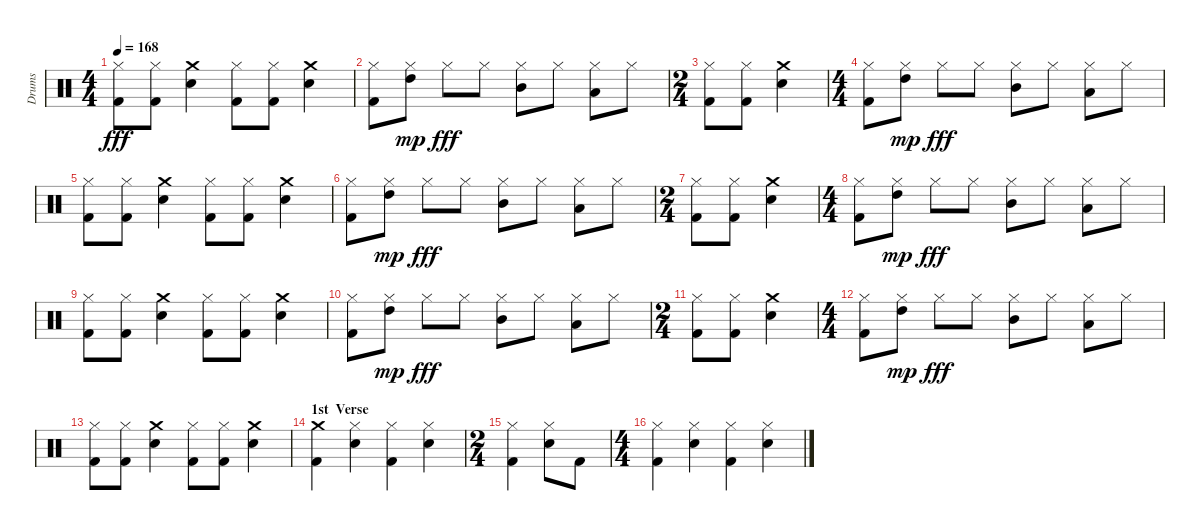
\track ("Drums" "Drums") {instrument percussion}
\staff {score}
\articulation defaults
\ts (4 4)
\tempo 168
\clef neutral
\ks c
("Hi-Hat (closed)" "Kick (hit) 2").8{dy fff} ("Hi-Hat (closed)" "Kick (hit) 2").8 ("Snare (hit) 2" "Crash medium (hit)").4 ("Kick (hit) 2" "Hi-Hat (closed)").8 ("Kick (hit) 2" "Hi-Hat (closed)").8 ("Crash medium (hit)" "Snare (hit) 2").4 |
("Hi-Hat (closed)" "Kick (hit) 2").8 ("High Tom (hit)" "Hi-Hat (closed)").8{dy mp} "Hi-Hat (closed)".8{dy fff} "Hi-Hat (closed)".8 ("Mid Tom (hit)" "Hi-Hat (closed)").8 "Hi-Hat (closed)".8 ("Low Tom (hit)" "Hi-Hat (closed)").8 "Hi-Hat (closed)".8 |
\ts (2 4)
("Kick (hit) 2" "Hi-Hat (closed)").8 ("Kick (hit) 2" "Hi-Hat (closed)").8 ("Snare (hit) 2" "Crash medium (hit)").4 |
\ts (4 4)
("Hi-Hat (closed)" "Kick (hit) 2").8 ("High Tom (hit)" "Hi-Hat (closed)").8{dy mp} "Hi-Hat (closed)".8{dy fff} "Hi-Hat (closed)".8 ("Mid Tom (hit)" "Hi-Hat (closed)").8 "Hi-Hat (closed)".8 ("Low Tom (hit)" "Hi-Hat (closed)").8 "Hi-Hat (closed)".8 |
("Hi-Hat (closed)" "Kick (hit) 2").8 ("Hi-Hat (closed)" "Kick (hit) 2").8 ("Snare (hit) 2" "Crash medium (hit)").4 ("Kick (hit) 2" "Hi-Hat (closed)").8 ("Kick (hit) 2" "Hi-Hat (closed)").8 ("Crash medium (hit)" "Snare (hit) 2").4 |
("Hi-Hat (closed)" "Kick (hit) 2").8 ("High Tom (hit)" "Hi-Hat (closed)").8{dy mp} "Hi-Hat (closed)".8{dy fff} "Hi-Hat (closed)".8 ("Mid Tom (hit)" "Hi-Hat (closed)").8 "Hi-Hat (closed)".8 ("Low Tom (hit)" "Hi-Hat (closed)").8 "Hi-Hat (closed)".8 |
\ts (2 4)
("Kick (hit) 2" "Hi-Hat (closed)").8 ("Kick (hit) 2" "Hi-Hat (closed)").8 ("Snare (hit) 2" "Crash medium (hit)").4 |
\ts (4 4)
("Hi-Hat (closed)" "Kick (hit) 2").8 ("High Tom (hit)" "Hi-Hat (closed)").8{dy mp} "Hi-Hat (closed)".8{dy fff} "Hi-Hat (closed)".8 ("Mid Tom (hit)" "Hi-Hat (closed)").8 "Hi-Hat (closed)".8 ("Low Tom (hit)" "Hi-Hat (closed)").8 "Hi-Hat (closed)".8 |
("Hi-Hat (closed)" "Kick (hit) 2").8 ("Hi-Hat (closed)" "Kick (hit) 2").8 ("Snare (hit) 2" "Crash medium (hit)").4 ("Kick (hit) 2" "Hi-Hat (closed)").8 ("Kick (hit) 2" "Hi-Hat (closed)").8 ("Crash medium (hit)" "Snare (hit) 2").4 |
("Hi-Hat (closed)" "Kick (hit) 2").8 ("High Tom (hit)" "Hi-Hat (closed)").8{dy mp} "Hi-Hat (closed)".8{dy fff} "Hi-Hat (closed)".8 ("Mid Tom (hit)" "Hi-Hat (closed)").8 "Hi-Hat (closed)".8 ("Low Tom (hit)" "Hi-Hat (closed)").8 "Hi-Hat (closed)".8 |
\ts (2 4)
("Hi-Hat (closed)" "Kick (hit) 2").8 ("Hi-Hat (closed)" "Kick (hit) 2").8 ("Crash medium (hit)" "Snare (hit) 2").4 |
\ts (4 4)
("Hi-Hat (closed)" "Kick (hit) 2").8 ("High Tom (hit)" "Hi-Hat (closed)").8{dy mp} "Hi-Hat (closed)".8{dy fff} "Hi-Hat (closed)".8 ("Mid Tom (hit)" "Hi-Hat (closed)").8 "Hi-Hat (closed)".8 ("Low Tom (hit)" "Hi-Hat (closed)").8 "Hi-Hat (closed)".8 |
("Hi-Hat (closed)" "Kick (hit) 2").8 ("Hi-Hat (closed)" "Kick (hit) 2").8 ("Snare (hit) 2" "Crash medium (hit)").4 ("Kick (hit) 2" "Hi-Hat (closed)").8 ("Kick (hit) 2" "Hi-Hat (closed)").8 ("Crash medium (hit)" "Snare (hit) 2").4 |
\section ("" "1st  Verse")
("Kick (hit) 2" "Crash medium (hit)").4 ("Hi-Hat (closed)" "Snare (hit) 2").4 ("Hi-Hat (closed)" "Kick (hit) 2").4 ("Snare (hit) 2" "Hi-Hat (closed)").4 |
\ts (2 4)
("Hi-Hat (closed)" "Kick (hit) 2").4 ("Snare (hit) 2" "Hi-Hat (closed)").8 "Kick (hit) 2".8 |
\ts (4 4)
("Kick (hit) 2" "Hi-Hat (closed)").4 ("Snare (hit) 2" "Hi-Hat (closed)").4 ("Kick (hit) 2" "Hi-Hat (closed)").4 ("Snare (hit) 2" "Hi-Hat (closed)").4
